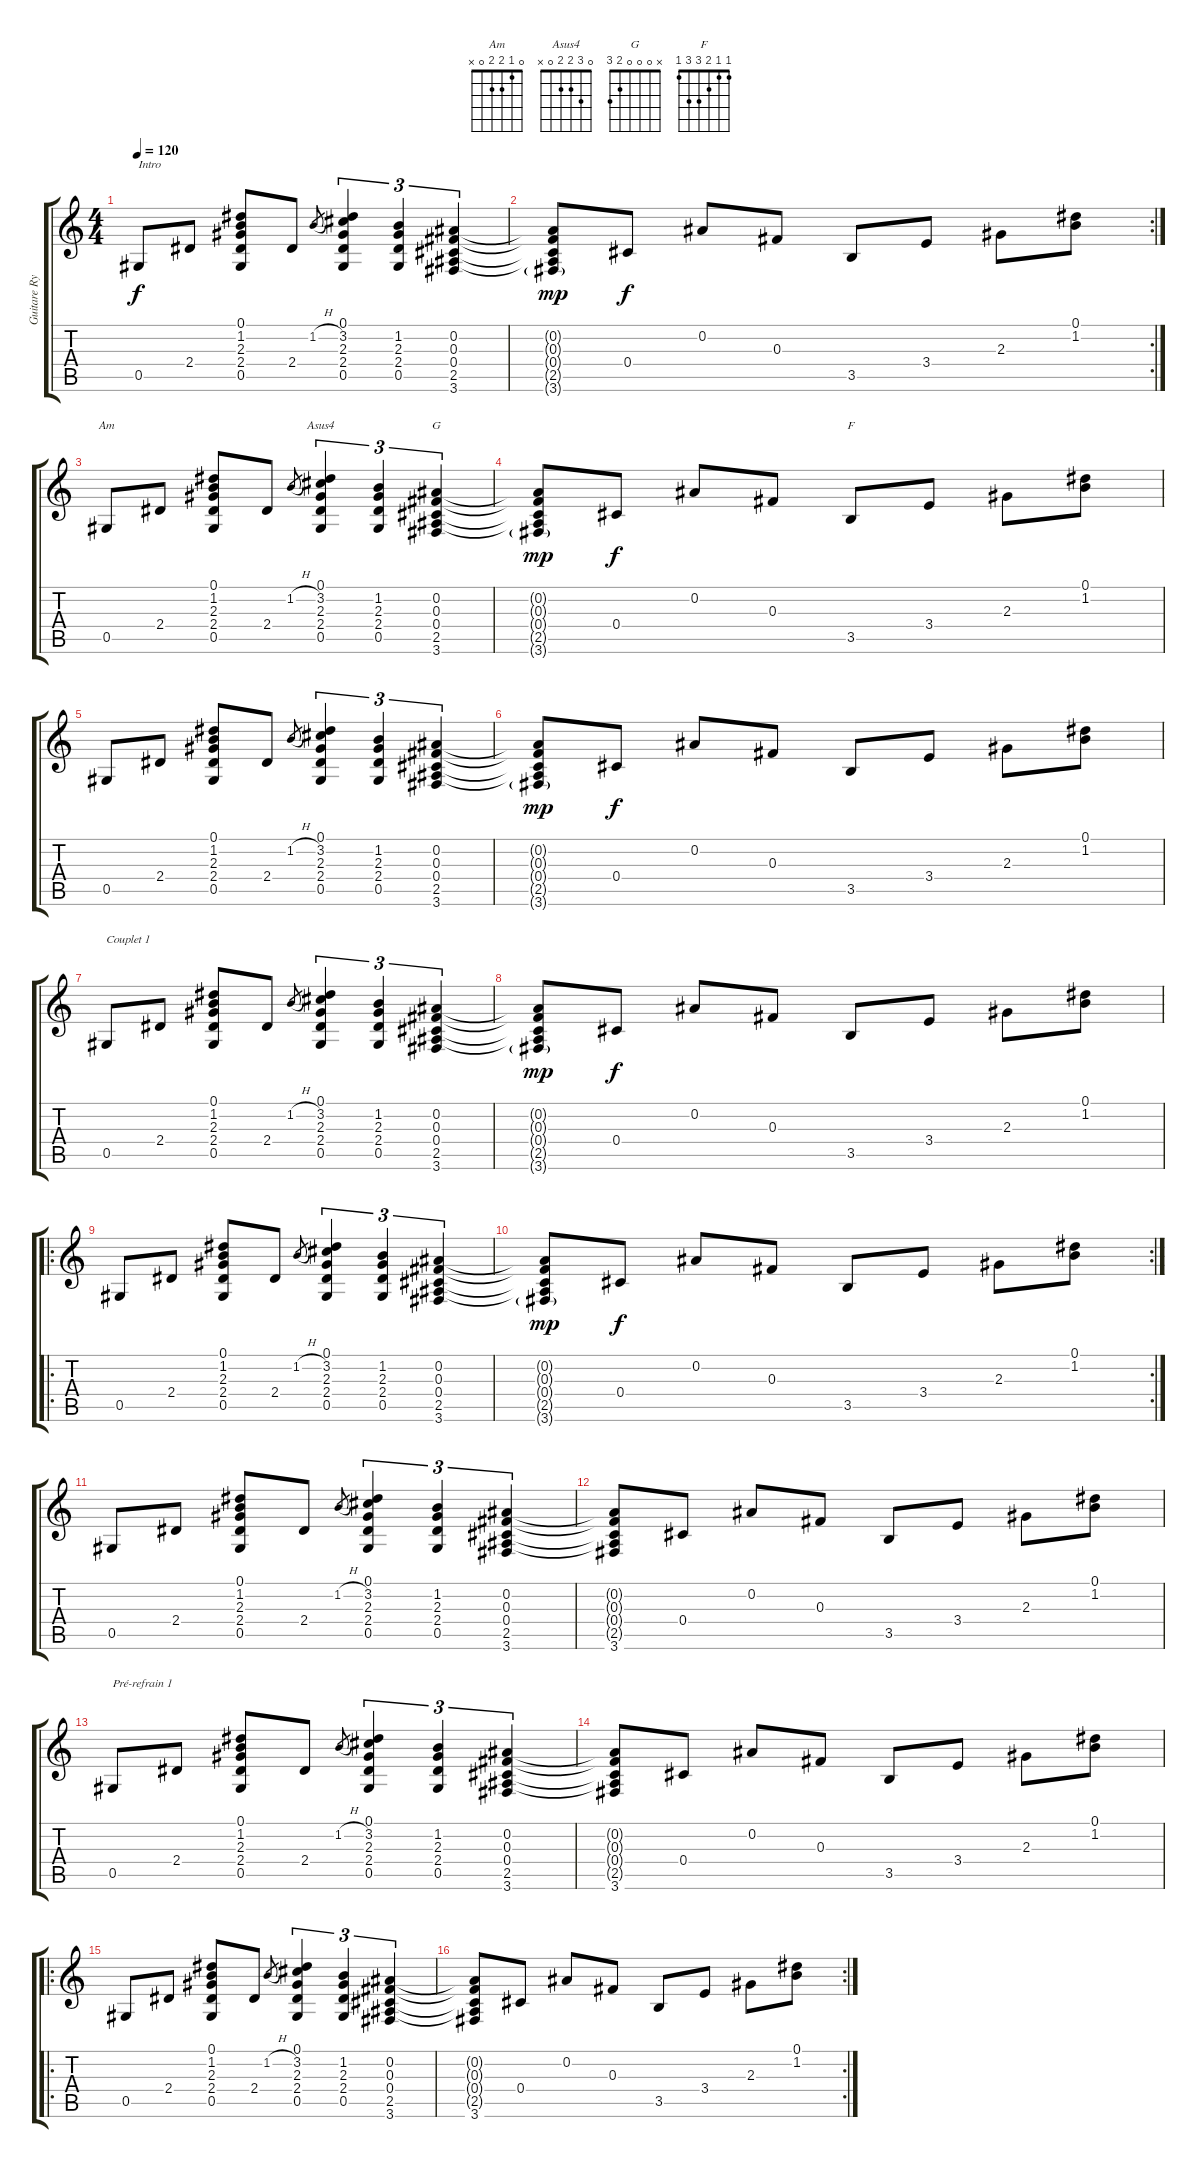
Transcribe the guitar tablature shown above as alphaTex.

\track ("Guitare Rythmique 1" "Guitare Ry") {instrument acousticguitarnylon}
\staff {score tabs}
\tuning (Eb4 Bb3 Gb3 Db3 Ab2 Eb2) {hide}
\chord ("Am" 0 1 2 2 0 x)
\chord ("Asus4" 0 3 2 2 0 x)
\chord ("G" x 0 0 0 2 3)
\chord ("F" 1 1 2 3 3 1)
\ts (4 4)
\tempo 120
\clef g2
\ks c
0.5.8{txt "Intro" dy f instrument acousticguitarnylon} 2.4.8 (0.1 1.2 2.3 2.4 0.5).8 2.4.8 1.2{h}.8{gr} (0.1 3.2 2.3 2.4 0.5).4{tu (3 2)} (1.2 2.3 2.4 0.5).4{tu (3 2)} (0.2 0.3 0.4 2.5 3.6).4{tu (3 2)} |
\rc 2
(0.2{t} 0.3{t} 0.4{t} 2.5{t} 3.6{g}).8{dy mp} 0.4.8{dy f} 0.2.8 0.3.8 3.5.8 3.4.8 2.3.8 (0.1 1.2).8 |
0.5.8{ch "Am"} 2.4.8 (0.1 1.2 2.3 2.4 0.5).8 2.4.8 1.2{h}.8{gr} (0.1 3.2 2.3 2.4 0.5).4{tu (3 2) ch "Asus4"} (1.2 2.3 2.4 0.5).4{tu (3 2)} (0.2 0.3 0.4 2.5 3.6).4{tu (3 2) ch "G"} |
(0.2{t} 0.3{t} 0.4{t} 2.5{t} 3.6{g}).8{dy mp} 0.4.8{dy f} 0.2.8 0.3.8 3.5.8{ch "F"} 3.4.8 2.3.8 (0.1 1.2).8 |
0.5.8 2.4.8 (0.1 1.2 2.3 2.4 0.5).8 2.4.8 1.2{h}.8{gr} (0.1 3.2 2.3 2.4 0.5).4{tu (3 2)} (1.2 2.3 2.4 0.5).4{tu (3 2)} (0.2 0.3 0.4 2.5 3.6).4{tu (3 2)} |
(0.2{t} 0.3{t} 0.4{t} 2.5{t} 3.6{g}).8{dy mp} 0.4.8{dy f} 0.2.8 0.3.8 3.5.8 3.4.8 2.3.8 (0.1 1.2).8 |
0.5.8{txt "Couplet 1"} 2.4.8 (0.1 1.2 2.3 2.4 0.5).8 2.4.8 1.2{h}.8{gr} (0.1 3.2 2.3 2.4 0.5).4{tu (3 2)} (1.2 2.3 2.4 0.5).4{tu (3 2)} (0.2 0.3 0.4 2.5 3.6).4{tu (3 2)} |
(0.2{t} 0.3{t} 0.4{t} 2.5{t} 3.6{g}).8{dy mp} 0.4.8{dy f} 0.2.8 0.3.8 3.5.8 3.4.8 2.3.8 (0.1 1.2).8 |
\ro
0.5.8 2.4.8 (0.1 1.2 2.3 2.4 0.5).8 2.4.8 1.2{h}.8{gr} (0.1 3.2 2.3 2.4 0.5).4{tu (3 2)} (1.2 2.3 2.4 0.5).4{tu (3 2)} (0.2 0.3 0.4 2.5 3.6).4{tu (3 2)} |
\rc 2
(0.2{t} 0.3{t} 0.4{t} 2.5{t} 3.6{g}).8{dy mp} 0.4.8{dy f} 0.2.8 0.3.8 3.5.8 3.4.8 2.3.8 (0.1 1.2).8 |
0.5.8 2.4.8 (0.1 1.2 2.3 2.4 0.5).8 2.4.8 1.2{h}.8{gr} (0.1 3.2 2.3 2.4 0.5).4{tu (3 2)} (1.2 2.3 2.4 0.5).4{tu (3 2)} (0.2 0.3 0.4 2.5 3.6).4{tu (3 2)} |
(0.2{t} 0.3{t} 0.4{t} 2.5{t} 3.6).8 0.4.8 0.2.8 0.3.8 3.5.8 3.4.8 2.3.8 (0.1 1.2).8 |
0.5.8{txt "Pré-refrain 1"} 2.4.8 (0.1 1.2 2.3 2.4 0.5).8 2.4.8 1.2{h}.8{gr} (0.1 3.2 2.3 2.4 0.5).4{tu (3 2)} (1.2 2.3 2.4 0.5).4{tu (3 2)} (0.2 0.3 0.4 2.5 3.6).4{tu (3 2)} |
(0.2{t} 0.3{t} 0.4{t} 2.5{t} 3.6).8 0.4.8 0.2.8 0.3.8 3.5.8 3.4.8 2.3.8 (0.1 1.2).8 |
\ro
0.5.8 2.4.8 (0.1 1.2 2.3 2.4 0.5).8 2.4.8 1.2{h}.8{gr} (0.1 3.2 2.3 2.4 0.5).4{tu (3 2)} (1.2 2.3 2.4 0.5).4{tu (3 2)} (0.2 0.3 0.4 2.5 3.6).4{tu (3 2)} |
\rc 2
(0.2{t} 0.3{t} 0.4{t} 2.5{t} 3.6).8 0.4.8 0.2.8 0.3.8 3.5.8 3.4.8 2.3.8 (0.1 1.2).8
